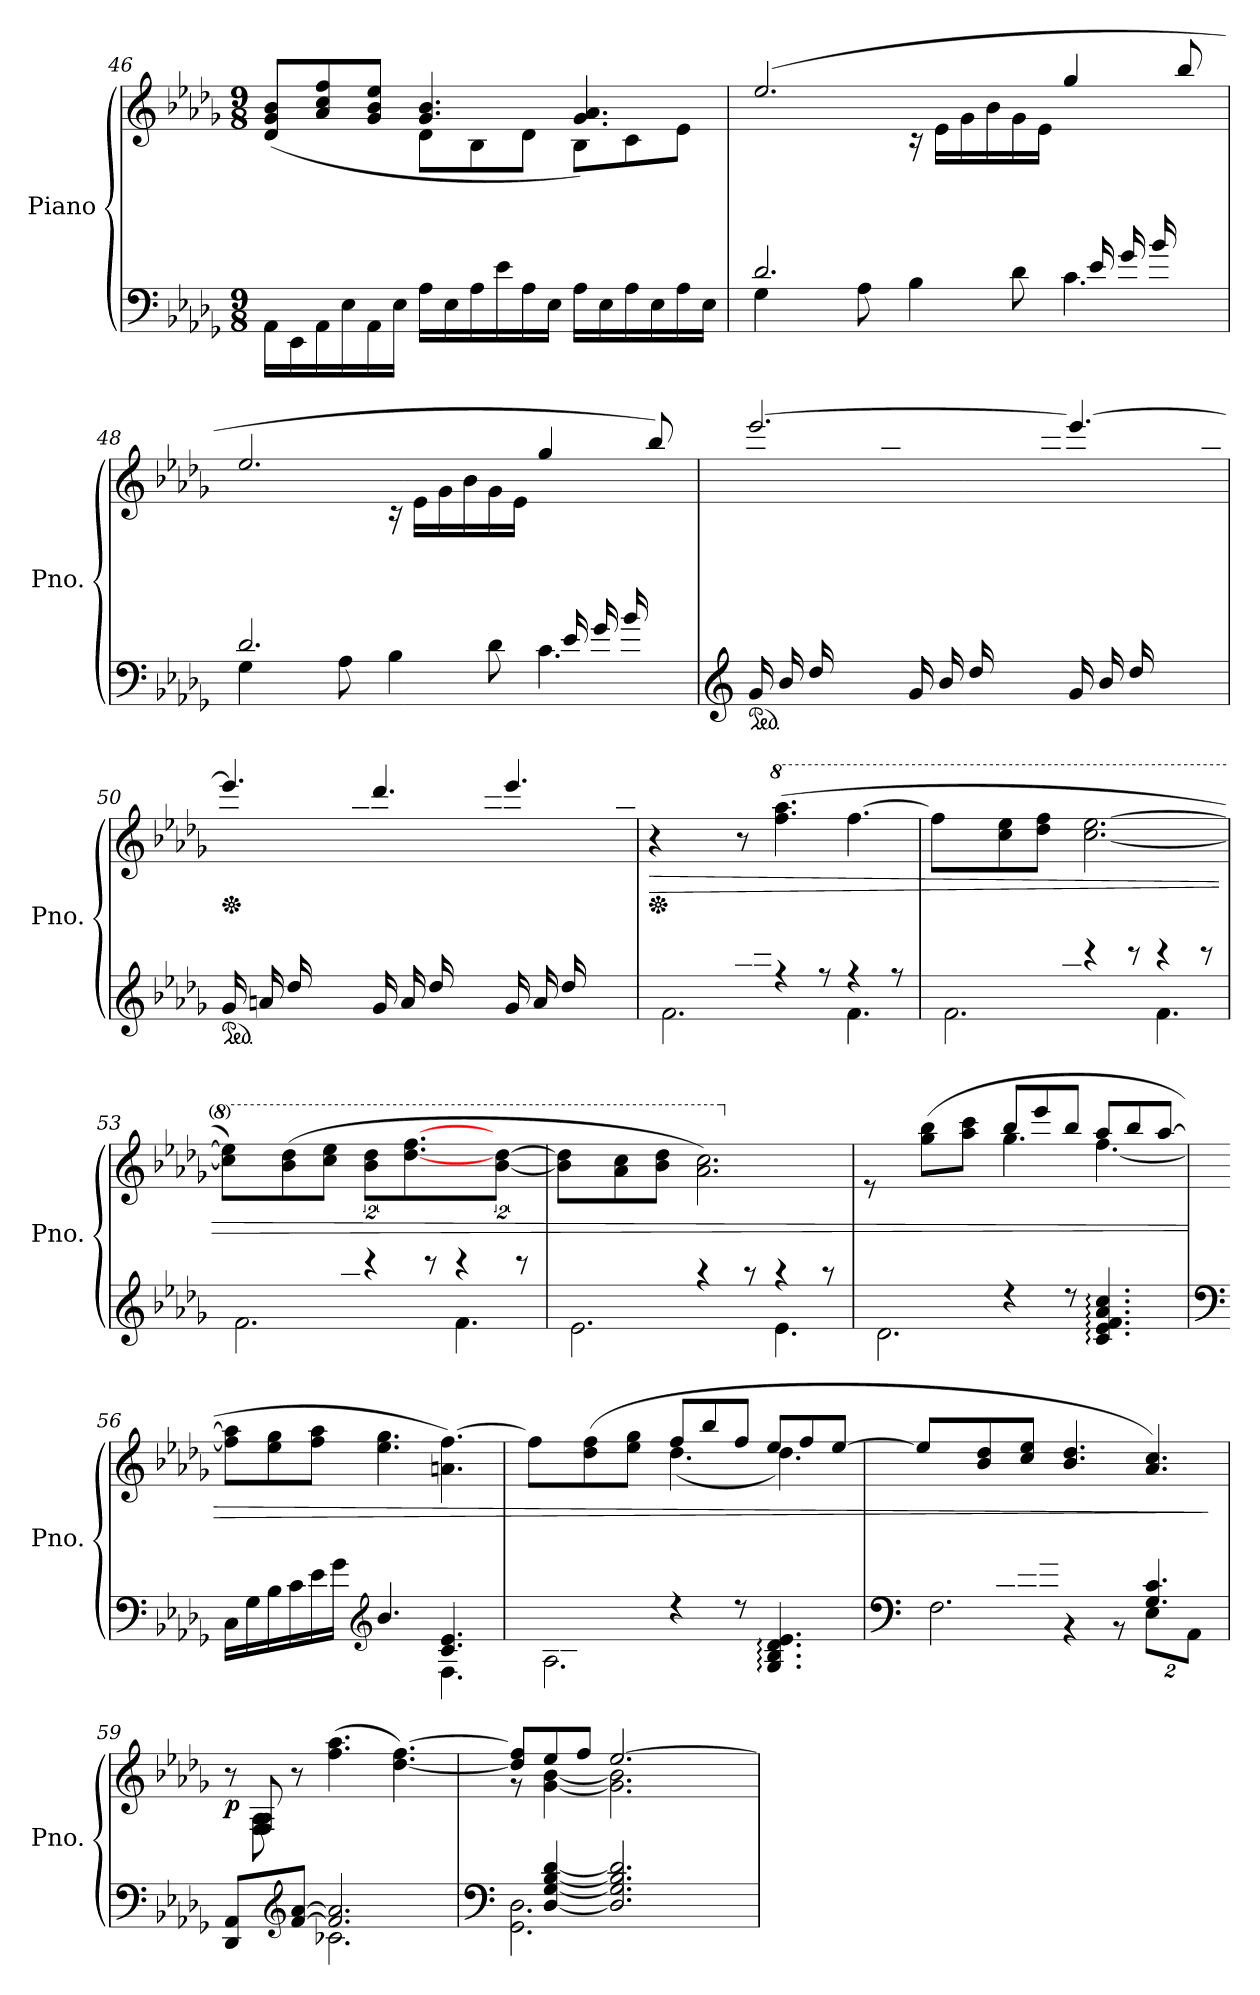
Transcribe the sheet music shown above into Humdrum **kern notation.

**kern	**kern	**dynam
*part1	*part1	*part1
*staff2	*staff1	*staff1/2
*I"Piano	*	*
*I'Pno.	*	*
*clefF4	*clefG2	*
*k[b-e-a-d-g-]	*k[b-e-a-d-g-]	*
*M9/8	*M9/8	*
=46	=46	=46
*	*^	*
16AA-\LL	(>8d-/ 8g-/ 8b-/L	4.ryy	.
16EE-\	.	.	.
16AA-\	8a-/ 8cc/ 8ff/	.	.
16E-\	.	.	.
16AA-\	8g-/ 8b-/ 8ee-/J	.	.
16E-\JJ	.	.	.
16A-\LL	4.g-/ 4.b-/	8d-\L	.
16E-\	.	.	.
16A-\	.	8B-\	.
16e-\	.	.	.
16A-\	.	8d-\J	.
16E-\JJ	.	.	.
16A-\LL	4.g-/ 4.a-/)	8B-\L	.
16E-\	.	.	.
16A-\	.	8c\	.
16E-\	.	.	.
16A-\	.	8e-\J	.
16E-\JJ	.	.	.
!!LO:LB:g=z
=47	=47	=47	=47
*^	*	*^	*
2.d-/	4G-\	(>2.ee-/	16ee-\LLyy	1ryy	.
.	.	.	16e-\	.	.
.	.	.	16g-\	.	.
.	.	.	16b-\	.	.
.	8A-\	.	16g-\	.	.
.	.	.	16e-\JJ	.	.
.	4B-\	.	16r	.	.
.	.	.	16e-\LL	.	.
.	.	.	16g-\	.	.
.	.	.	16b-\	.	.
.	8d-\	.	16g-\	.	.
.	.	.	16e-\JJ	.	.
4.c\	16c/LLyy	4gg-/	4.ryy	.	.
.	16e-/	.	.	.	.
.	16g-/	.	.	.	.
.	16b-/	.	.	.	.
.	8ryy	8bb-/	.	16cc\	.
.	.	.	.	16ee-\JJ	.
!!LO:LB:g=z	!!	!!
=48	=48	=48	=48	=48	=48
2.d-/	4G-\	2.ee-/	16ee-\LLyy	1ryy	.
.	.	.	16e-\	.	.
.	.	.	16g-\	.	.
.	.	.	16b-\	.	.
.	8A-\	.	16g-\	.	.
.	.	.	16e-\JJ	.	.
.	4B-\	.	16r	.	.
.	.	.	16e-\LL	.	.
.	.	.	16g-\	.	.
.	.	.	16b-\	.	.
.	8d-\	.	16g-\	.	.
.	.	.	16e-\JJ	.	.
4.c\	16c/LLyy	4gg-/	4.ryy	.	.
.	16e-/	.	.	.	.
.	16g-/	.	.	.	.
.	16b-/	.	.	.	.
.	8ryy	8bb-/)	.	16cc\	.
.	.	.	.	16ee-\JJ	.
*v	*v	*	*	*	*
*	*v	*v	*v	*
=49	=49	=49
*clefG2	*	*
*ped	*	*
*	*^	*
16g-/LL	[2.eee-/	8.ryy	.
16b-/	.	.	.
16dd-/	.	.	.
8.ryy	.	16ee-\	.
.	.	16gg-\	.
.	.	16bb-\JJ	.
16g-/LL	.	8.ryy	.
16b-/	.	.	.
16dd-/	.	.	.
8.ryy	.	16ee-\	.
.	.	16gg-\	.
.	.	16ccc\JJ	.
16g-/LL	4.eee-/_	8.ryy	.
16b-/	.	.	.
16dd-/	.	.	.
8.ryy	.	16ee-\	.
.	.	16gg-\	.
.	.	16bb-\JJ	.
!!LO:LB:g=z	!!
=50	=50	=50	=50
*ped	*	*	*
*	*Xped	*	*
16g-/LL	4.eee-/]	8.ryy	.
16an/	.	.	.
16dd-/	.	.	.
8.ryy	.	16ee-\	.
.	.	16gg-\	.
.	.	16aan\JJ	.
16g-/LL	4.ddd-/	8.ryy	.
16a/	.	.	.
16dd-/	.	.	.
8.ryy	.	16ee-\	.
.	.	16gg-\	.
.	.	16ccc-X\JJ	.
16g-/LL	4.eee-/	8.ryy	.
16a/	.	.	.
16dd-/	.	.	.
8.ryy	.	16ee-\	.
.	.	16gg-\	.
.	.	16aa\JJ	.
*	*v	*v	*
!!LO:PB:g=z
=51	=51	=51
*^	*	*
*	*	*Xped	*
*v	*v	*	*
*	*MM75	*
*^	*^	*
!	!	!LO:TX:a:i:t=Tempo I	!	!
!	!	!	!	!LO:HP:b
*	*	*v	*v	*
16f/LLyy	2.f\	4r	>
16a-/	.	.	.
16cc/	.	.	.
16ff/	.	.	.
16aa-/	.	8r	.
16ccc/JJ	.	.	.
*	*	*8va	*
4r	.	(>4.fff\ 4.aaa-\	.
8r	.	.	.
4r	4.f\	[4.fff\	.
8r	.	.	.
=52	=52	=52	=52
16f/LLyy	2.f\	8fff\L]	.
16an/	.	.	.
16cc/	.	8ccc\ 8eee-\	.
16ee-/	.	.	.
16ff/	.	8ddd-\ 8fff\J	.
16aan/JJ	.	.	.
4r	.	[2.ccc\ [2.eee-\	.
8r	.	.	.
4r	4.f\	.	.
8r	.	.	.
=53	=53	=53	=53
16f/LLyy	2.f\	8ccc\] 8eee-\]L)	.
16a-X/	.	.	.
16b-/	.	(>8bb-\ 8ddd-\	.
16dd-/	.	.	.
16ff/	.	8ccc\ 8eee-\J	.
16aa-/JJ	.	.	.
4r	.	16%3bb-\ 16%3ddd-\L	.
.	.	[4.ddd-\ [4.fff\	.
8r	.	.	.
4r	4.f\	.	.
.	.	[16%3bb-\ [16%3ddd-\J	.
8r	.	.	.
!!LO:LB:g=z
=54	=54	=54	=54
16e-/LLyy	2.e-\	8bb-\] 8ddd-\]L	.
16g-/	.	.	.
16a-/	.	8aa-\ 8ccc\	.
16cc/	.	.	.
16ee-/	.	8bb-\ 8ddd-\J	.
16gg-/JJ	.	.	.
4r	.	2.aa-\ 2.ccc\)	.
8r	.	.	.
4r	4.e-\	.	.
8r	.	.	.
!!LO:LB:g=z
=55	=55	=55	=55
*	*	*X8va	*
*	*	*^	*
16d-/LLyy	2.d-\	8re	4.ryy	.
16e-/	.	.	.	.
16g-/	.	(>8gg-\ 8bb-\L	.	.
16b-/	.	.	.	.
16dd-/	.	8aa-\ 8ccc\J	.	.
16ee-/JJ	.	.	.	.
4r	.	8bb-/L	4.gg-\	.
.	.	8eee-/	.	.
8r	.	8bb-/J	.	.
4.c/: 4.e-/: 4.f/: 4.a-/: 4.cc/:	4.ryy	8aa-/L	[4.ff\	.
.	.	8bb-/	.	.
.	.	[8aa-/J	.	.
*	*	*v	*v	*
=56	=56	=56	=56
*clefF4	*	*	*
16C\LL	2.ryy	8ff\] 8aa-\]L	.
16G-\	.	.	.
16B-\	.	8ee-\ 8gg-\	.
16c\	.	.	.
16e-\	.	8ff\ 8aa-\J	.
16g-\JJ	.	.	.
*clefG2	*	*	*
4.b-/	.	4.ee-\ 4.gg-\	.
4.c/ 4.e-/	4.F\	4.an\ [4.ff\)	.
=57	=57	=57	=57
*	*	*^	*
16A-X/LLyy	2.A-\	8ff\L]	4.ryy	.
16B-/	.	.	.	.
16d-/	.	(>8dd-\ 8ff\	.	.
16f/	.	.	.	.
16a-/	.	8ee-\ 8gg-\J	.	.
16b-/JJ	.	.	.	.
4r	.	8ff/L	(<4.dd-\	.
.	.	8bb-/	.	.
8r	.	8ff/J	.	.
4.G-/: 4.B-/: 4.d-/: 4.e-/:	4.ryy	8ee-/L	4.dd-\)	.
.	.	8ff/	.	.
.	.	[8ee-/J	.	.
*	*	*v	*v	*
!!LO:LB:g=z
=58	=58	=58	=58
*clefF4	*	*	*
16F/LLyy	2.F\	8ee-/L]	.
16A-/	.	.	.
16B-/	.	8b-/ 8dd-/	.
16d-/	.	.	.
16f/	.	8cc/ 8ee-/J	.
16a-/JJ	.	.	.
4rBB	.	4.b-/ 4.dd-/	.
8rBB	.	.	.
*	*Xbrackettup	*	*
4.G-/ 4.c/	16%3E-\L	4.a-/ 4.cc/)	.
.	16%3AA-\J	.	.
*v	*v	*	*
.	.	]
=59	=59	=59
*^	*^	*
!	!	!	!	!LO:DY:b
8DD-/ 8AA-/L	4.ryy	8r	8ryy	p
8ryy	.	8F/ 8A-/	8F\ 8A-\	.
*clefG2	*	*	*	*
[8f/ [8a-/J	.	8r	2..ryy	.
2.f/] 2.a-/]	2.c-X\	(>4.ff\ 4.aa-\	.	.
.	.	[4.dd-\ [4.ff\)	.	.
=60	=60	=60	=60	=60
*clefF4	*	*	*	*
2.GG-\ 2.D-\	8ryy	8dd-/] 8ff/]L	8r	.
.	[4D-/ [4G-/ [4B-/ [4d-/	8ee-/	[4g-\ [4b-\	.
.	.	8ff/J	.	.
.	2.D-/] 2.G-/] 2.B-/] 2.d-/]	[2.ee-/	2.g-\] 2.b-\]	.
4ryy	.	.	.	.
8ryy	.	.	.	.
*v	*v	*	*	*
*	*v	*v	*
=	=	=
*-	*-	*-
